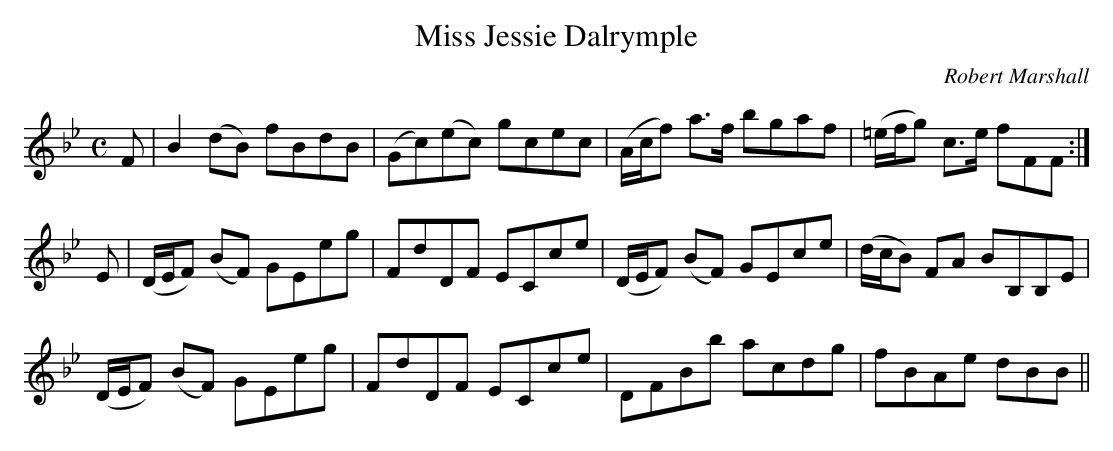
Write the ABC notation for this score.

X:1
T:Miss Jessie Dalrymple
C:Robert Marshall
M:C
L:1/8
K:Bb
F|B2 (dB) fBdB|(Gc)(ec) gcec|(A/c/f) a>f bgaf|(=e/f/g) c>e fFF:|
E|(D/E/F) (BF) GEeg|FdDF ECce|(D/E/F) (BF) GEce|(d/c/B) FA BB,B,E|
(D/E/F) (BF) GEeg|FdDF ECce|DFBb acdg|fBAe dBB||
